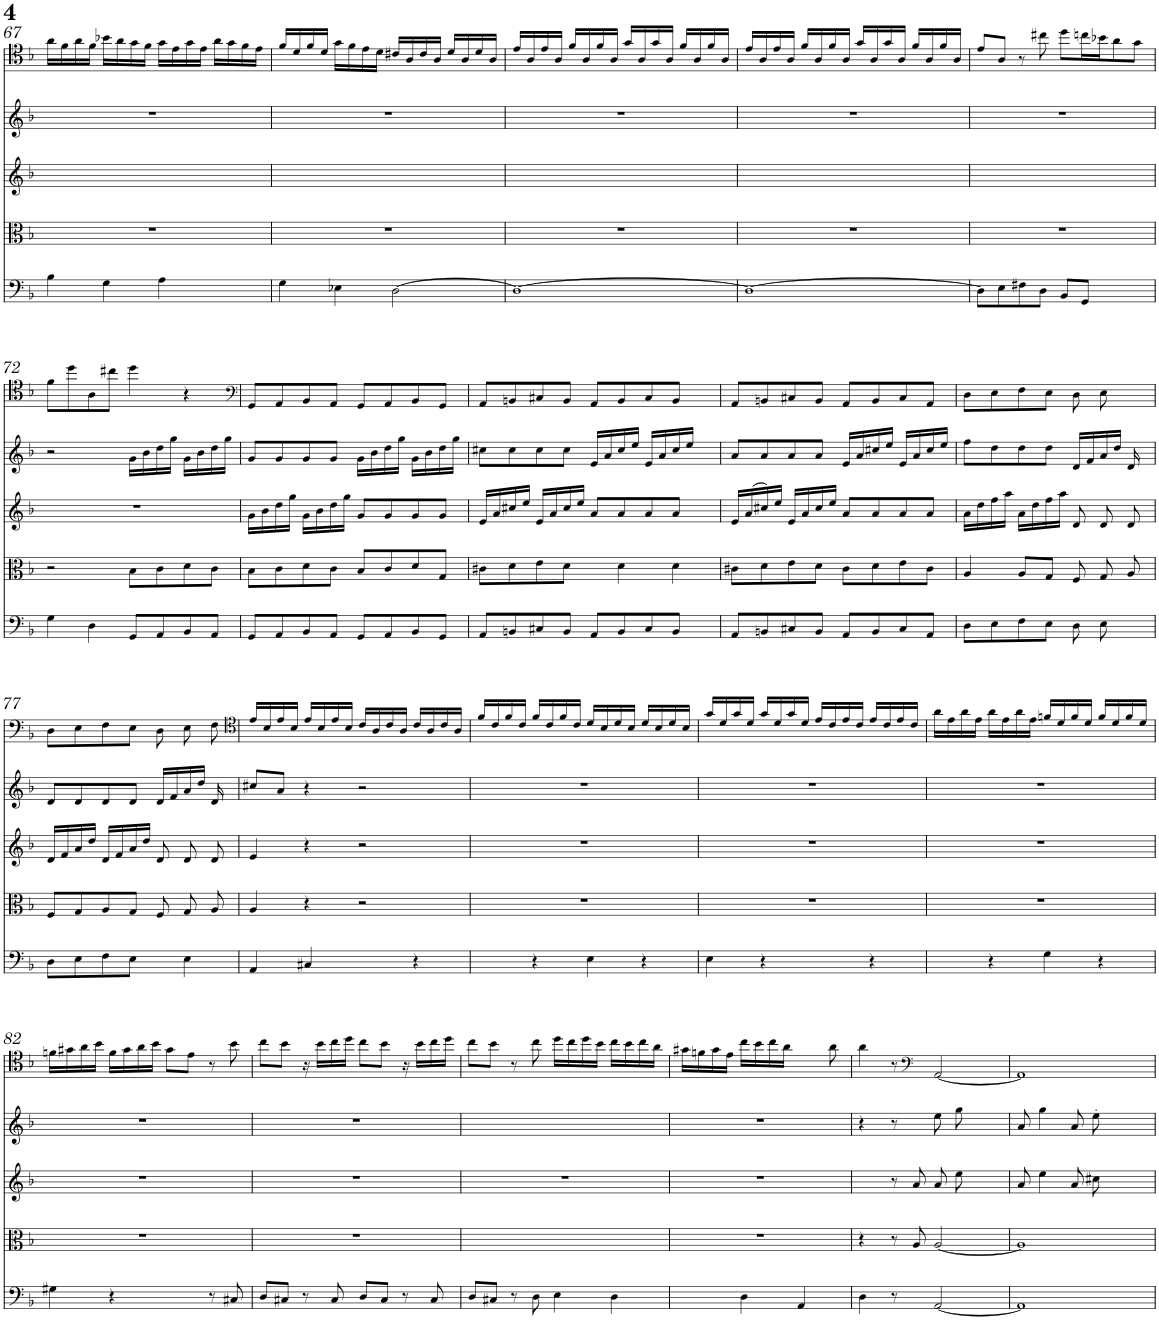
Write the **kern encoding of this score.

**kern	**kern	**kern	**kern	**kern
*part5	*part4	*part3	*part2	*part1
*staff5	*staff4	*staff3	*staff2	*staff1
*I"Voice	*I"Voice	*I"Voice	*I"Voice	*I"Voice
*I'V	*I'V	*I'V	*I'V	*I'V
!!LO:PB:g=z
*clefF4	*clefC3	*clefG2	*clefG2	*clefC4
*k[b-]	*k[b-]	*k[b-]	*k[b-]	*k[b-]
*M4/4	*M4/4	*M4/4	*M4/4	*M4/4
=67	=67	=67	=67	=67
4B-\	1r	1ryy	1r	16a\LL
.	.	.	.	16f\
.	.	.	.	16a\
.	.	.	.	16f\JJ
4G\	.	.	.	16b-X\LL
.	.	.	.	16a\
.	.	.	.	16g\
.	.	.	.	16f\JJ
4A\	.	.	.	16g\LL
.	.	.	.	16e\
.	.	.	.	16g\
.	.	.	.	16e\JJ
4ryy	.	.	.	16a\LL
.	.	.	.	16g\
.	.	.	.	16f\
.	.	.	.	16e\JJ
=68	=68	=68	=68	=68
4G\	1r	1ryy	1r	16f/LL
.	.	.	.	16d/
.	.	.	.	16f/
.	.	.	.	16d/JJ
4E-X\	.	.	.	16g\LL
.	.	.	.	16f\
.	.	.	.	16e\
.	.	.	.	16d\JJ
[>2D\	.	.	.	16c#X/LL
.	.	.	.	16A/
.	.	.	.	16c#/
.	.	.	.	16A/JJ
.	.	.	.	16d/LL
.	.	.	.	16A/
.	.	.	.	16d/
.	.	.	.	16A/JJ
=69	=69	=69	=69	=69
1D_	1r	1ryy	1r	16e/LL
.	.	.	.	16A/
.	.	.	.	16e/
.	.	.	.	16A/JJ
.	.	.	.	16f/LL
.	.	.	.	16A/
.	.	.	.	16f/
.	.	.	.	16A/JJ
.	.	.	.	16g/LL
.	.	.	.	16A/
.	.	.	.	16g/
.	.	.	.	16A/JJ
.	.	.	.	16f/LL
.	.	.	.	16A/
.	.	.	.	16f/
.	.	.	.	16A/JJ
=70	=70	=70	=70	=70
1D_	1r	1ryy	1r	16e/LL
.	.	.	.	16A/
.	.	.	.	16e/
.	.	.	.	16A/JJ
.	.	.	.	16f/LL
.	.	.	.	16A/
.	.	.	.	16f/
.	.	.	.	16A/JJ
.	.	.	.	16g/LL
.	.	.	.	16A/
.	.	.	.	16g/
.	.	.	.	16A/JJ
.	.	.	.	16f/LL
.	.	.	.	16A/
.	.	.	.	16f/
.	.	.	.	16A/JJ
=71	=71	=71	=71	=71
8D\L]	1r	1ryy	1r	8e/L
8E\	.	.	.	8A/J
8F#X\	.	.	.	8r
8D\J	.	.	.	8cc#X\
8BB-/L	.	.	.	8dd\L
8GG/J	.	.	.	16ccn\L
.	.	.	.	16b-X\J
4ryy	.	.	.	8a\
.	.	.	.	8g\J
!!LO:LB:g=z
=72	=72	=72	=72	=72
4G\	2r	1r	2r	8f\L
.	.	.	.	8dd\
4D\	.	.	.	8A\
.	.	.	.	8cc#X\J
8GG/L	8B-\L	.	16g\LL	4dd\
.	.	.	16b-\	.
8AA/	8c\	.	16dd\	.
.	.	.	16gg\JJ	.
8BB-/	8d\	.	16g\LL	4r
.	.	.	16b-\	.
8AA/J	8c\J	.	16dd\	.
.	.	.	16gg\JJ	.
=73	=73	=73	=73	=73
*	*	*	*	*clefF4
8GG/L	8B-\L	16g\LL	8g/L	8GG/L
.	.	16b-\	.	.
8AA/	8c\	16dd\	8g/	8AA/
.	.	16gg\JJ	.	.
8BB-/	8d\	16g\LL	8g/	8BB-/
.	.	16b-\	.	.
8AA/J	8c\J	16dd\	8g/J	8AA/J
.	.	16gg\JJ	.	.
8GG/L	8B-/L	8g/L	16g\LL	8GG/L
.	.	.	16b-\	.
8AA/	8c/	8g/	16dd\	8AA/
.	.	.	16gg\JJ	.
8BB-/	8d/	8g/	16g\LL	8BB-/
.	.	.	16b-\	.
8GG/J	8G/J	8g/J	16dd\	8GG/J
.	.	.	16gg\JJ	.
=74	=74	=74	=74	=74
8AA/L	8c#X\L	16e/LL	8cc#X\L	8AA/L
.	.	16a/	.	.
8BBn/	8d\	16cc#X/	8cc#\	8BBn/
.	.	16ee/JJ	.	.
8C#X/	8e\	16e/LL	8cc#\	8C#X/
.	.	16a/	.	.
8BB/J	8d\J	16cc#/	8cc#\J	8BB/J
.	.	16ee/JJ	.	.
8AA/L	8ryy	8a/L	16e/LL	8AA/L
.	.	.	16a/	.
8BB/	4d\	8a/	16cc#/	8BB/
.	.	.	16ee/JJ	.
8C#/	.	8a/	16e/LL	8C#/
.	.	.	16a/	.
8BB/J	[8d\	8a/J	16cc#/	8BB/J
.	.	.	16ee/JJ	.
8ryy	8ryy	8ryy	8ryy	8ryy
=75	=75	=75	=75	=75
8AA/L	8c#X\L	16e/LL	8a/L	8AA/L
.	.	(>16a/	.	.
8BBn/	8d\]	16cc#X/)	8a/	8BBn/
.	.	16ee/JJ	.	.
8C#X/	8d\	16e/LL	8a/	8C#X/
.	.	16a/	.	.
8BB/J	8e\	16cc#/	8a/J	8BB/J
.	.	16ee/JJ	.	.
8AA/L	8d\J	8a/L	16e/LL	8AA/L
.	.	.	16a/	.
8BB/	8c#\L	8a/	16cc#X/	8BB/
.	.	.	16ee/JJ	.
8C#/	8d\	8a/	16e/LL	8C#/
.	.	.	16a/	.
8AA/J	8e\	8a/J	16cc#/	8AA/J
.	.	.	16ee/JJ	.
8ryy	8c#\J	8ryy	8ryy	8ryy
=76	=76	=76	=76	=76
8D\L	4A/	16a\LL	8ff\L	8D\L
.	.	16dd\	.	.
8E\	.	16ff\	8dd\	8E\
.	.	16aa\JJ	.	.
8F\	8A/L	16a\LL	8dd\	8F\
.	.	16dd\	.	.
8E\J	8G/J	16ff\	8dd\J	8E\J
.	.	16aa\JJ	.	.
8D\	8F/	8d/	16d/LL	8D\
.	.	.	16f/	.
8E\	8G/	8d/	16a/	8E\
.	.	.	16dd/JJ	.
8ryy	8A/	8d/	16d/	8ryy
.	.	.	16ryy	.
!!LO:LB:g=z
=77	=77	=77	=77	=77
8D\L	8F/L	16d/LL	8d/L	8D\L
.	.	16f/	.	.
8E\	8G/	16a/	8d/	8E\
.	.	16dd/JJ	.	.
8F\	8A/	16d/LL	8d/	8F\
.	.	16f/	.	.
8E\J	8G/J	16a/	8d/J	8E\J
.	.	16dd/JJ	.	.
8ryy	8F/	8d/	16d/LL	8D\
.	.	.	16f/	.
4E\	8G/	8d/	16a/	8E\
.	.	.	16dd/JJ	.
.	8A/	8d/	16d/	8F\
.	.	.	16ryy	.
=78	=78	=78	=78	=78
*	*	*	*	*clefC4
4AA/	4A/	4e/	8cc#X/L	16e/LL
.	.	.	.	16B-/
.	.	.	8a/J	16e/
.	.	.	.	16B-/JJ
4C#X/	4r	4r	4r	16e/LL
.	.	.	.	16B-/
.	.	.	.	16e/
.	.	.	.	16B-/JJ
4ryy	2r	2r	2r	16c/LL
.	.	.	.	16A/
.	.	.	.	16c/
.	.	.	.	16A/JJ
4r	.	.	.	16c/LL
.	.	.	.	16A/
.	.	.	.	16c/
.	.	.	.	16A/JJ
=79	=79	=79	=79	=79
4ryy	1r	1r	1r	16f/LL
.	.	.	.	16c/
.	.	.	.	16f/
.	.	.	.	16c/JJ
4r	.	.	.	16f/LL
.	.	.	.	16c/
.	.	.	.	16f/
.	.	.	.	16c/JJ
4E\	.	.	.	16d/LL
.	.	.	.	16B-/
.	.	.	.	16d/
.	.	.	.	16B-/JJ
4r	.	.	.	16d/LL
.	.	.	.	16B-/
.	.	.	.	16d/
.	.	.	.	16B-/JJ
=80	=80	=80	=80	=80
4E\	1r	1r	1r	16g/LL
.	.	.	.	16d/
.	.	.	.	16g/
.	.	.	.	16d/JJ
4r	.	.	.	16g/LL
.	.	.	.	16d/
.	.	.	.	16g/
.	.	.	.	16d/JJ
4ryy	.	.	.	16e/LL
.	.	.	.	16c/
.	.	.	.	16e/
.	.	.	.	16c/JJ
4r	.	.	.	16e/LL
.	.	.	.	16c/
.	.	.	.	16e/
.	.	.	.	16c/JJ
=81	=81	=81	=81	=81
4ryy	1r	1r	1r	16a\LL
.	.	.	.	16e\
.	.	.	.	16a\
.	.	.	.	16e\JJ
4r	.	.	.	16a\LL
.	.	.	.	16e\
.	.	.	.	16a\
.	.	.	.	16e\JJ
4G\	.	.	.	16fn/LL
.	.	.	.	16d/
.	.	.	.	16f/
.	.	.	.	16d/JJ
4r	.	.	.	16f/LL
.	.	.	.	16d/
.	.	.	.	16f/
.	.	.	.	16d/JJ
!!LO:LB:g=z
=82	=82	=82	=82	=82
4G#X\	1r	1r	1r	16fn\LL
.	.	.	.	16g#X\
.	.	.	.	16a\
.	.	.	.	16b-\JJ
4r	.	.	.	16f\LL
.	.	.	.	16g#\
.	.	.	.	16a\
.	.	.	.	16b-\JJ
4ryy	.	.	.	8g#\L
.	.	.	.	8e\J
8r	.	.	.	8r
8C#X/	.	.	.	8b-\
=83	=83	=83	=83	=83
8D/L	1r	1r	1r	8cc\L
8C#X/J	.	.	.	8b-\J
8r	.	.	.	16r
.	.	.	.	16b-\LL
8C#/	.	.	.	16cc\
.	.	.	.	16dd\JJ
8D/L	.	.	.	8cc\L
8C#/J	.	.	.	8b-\J
8r	.	.	.	16r
.	.	.	.	16b-\LL
8C#/	.	.	.	16cc\
.	.	.	.	16dd\JJ
=84	=84	=84	=84	=84
8D/L	1ryy	1r	1ryy	8cc\L
8C#X/J	.	.	.	8b-\J
8r	.	.	.	8r
8D\	.	.	.	8cc\
4E\	.	.	.	16dd\LL
.	.	.	.	16cc\
.	.	.	.	16dd\
.	.	.	.	16b-\JJ
4D\	.	.	.	16cc\LL
.	.	.	.	16b-\
.	.	.	.	16cc\
.	.	.	.	16a\JJ
=85	=85	=85	=85	=85
4ryy	1r	1r	1r	16g#X\LL
.	.	.	.	16fn\
.	.	.	.	16g#\
.	.	.	.	16e\JJ
4D\	.	.	.	16cc\LL
.	.	.	.	16b-\
.	.	.	.	16cc\
.	.	.	.	16a\JJ
4AA/	.	.	.	4ryy
8ryy	.	.	.	8a\
8ryy	.	.	.	8ryy
=86	=86	=86	=86	=86
4D\	4r	4ryy	4r	4a\
8r	8r	8r	8r	8r
*	*	*	*	*clefF4
8ryy	8A/	8a/	8ryy	8ryy
[<2AA/	[<2A/	8a/	8ee\	[<2AA/
.	.	8ee\	8gg\	.
.	.	4ryy	4ryy	.
=87	=87	=87	=87	=87
1AA]	1A]	8a/	8a/	1AA]
.	.	4ee\	4gg\	.
.	.	8a/	8a/	.
.	.	8cc#X\	8ee'\	.
.	.	4.ryy	4.ryy	.
=	=	=	=	=
*-	*-	*-	*-	*-
